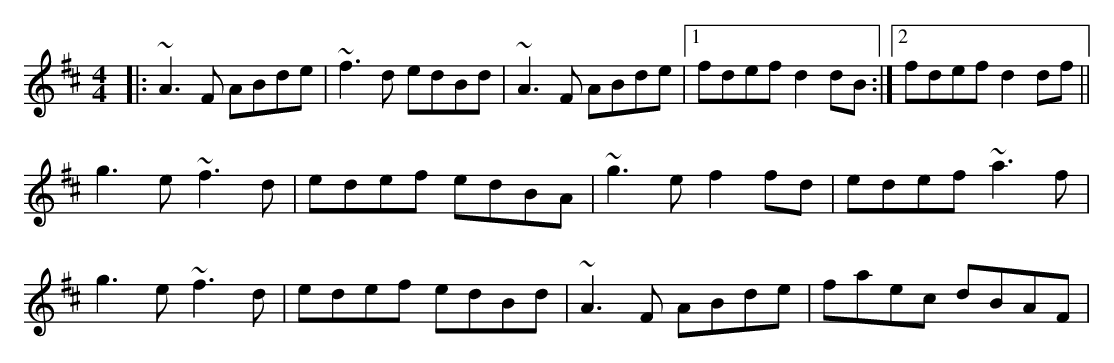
X:1
M:4/4
K:D
|:~A3F ABde|~f3d edBd|~A3F ABde|1 fdef d2 dB:|2 fdef d2 df||
g3e ~f3d|edef edBA|~g3e f2 fd|edef ~a3f|
g3e ~f3d|edef edBd|~A3F ABde|faec dBAF|
